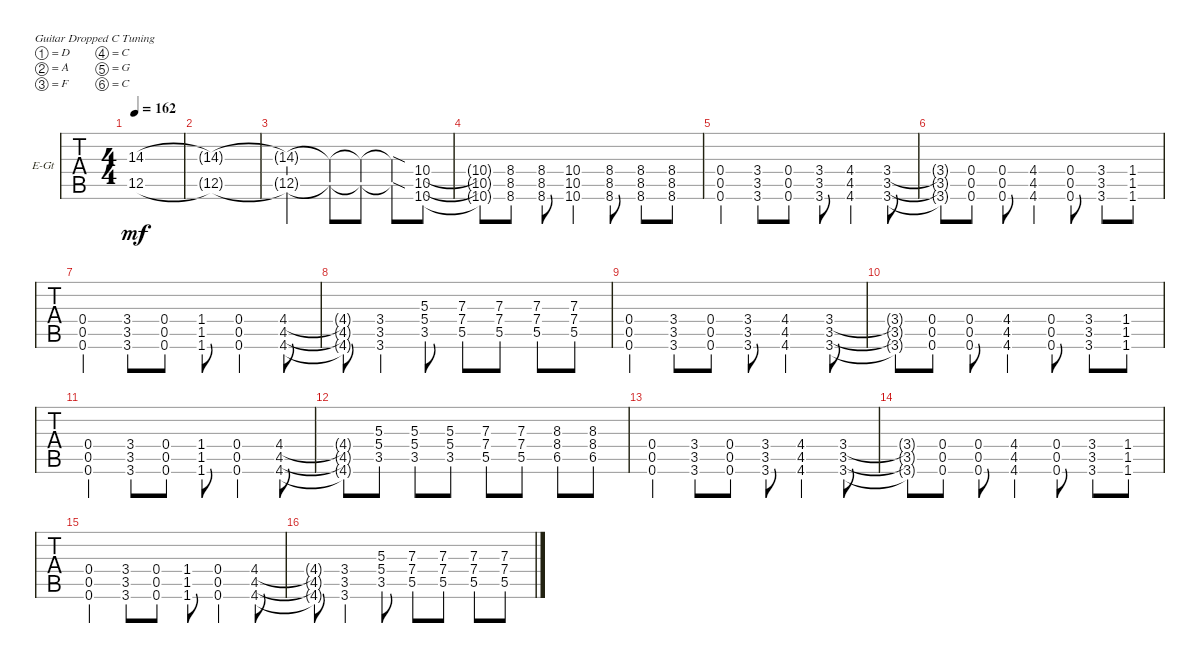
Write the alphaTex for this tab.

\bracketExtendMode groupsimilarinstruments
\firstSystemTrackNameOrientation horizontal
\otherSystemsTrackNameOrientation horizontal
\track ("Electric Guitar 2" "E-Gt") {instrument distortionguitar}
\staff {tabs}
\tuning (D4 A3 F3 C3 G2 C2)
\ts (4 4)
\tempo 162
\clef g2
\ks c
(12.5 14.3).1{dy mf} |
(14.3{t} 12.5{t}).1 |
(12.5{t} 14.3{t}).2 (12.5{t} 14.3{t}).8 (12.5{t} 14.3{t}).8 (12.5{sod t} 14.3{sod t}).8 (10.5 10.6 10.4).8 |
(10.4{t} 10.5{t} 10.6{t}).8 (8.6 8.5 8.4).8 (8.4 8.5 8.6).8 (10.6 10.5 10.4).4 (8.5 8.6 8.4).8 (8.5 8.6 8.4).8 (8.5 8.6 8.4).8 |
(0.6 0.5 0.4).4 (3.4 3.5 3.6).8 (0.6 0.5 0.4).8 (3.4 3.5 3.6).8 (4.6 4.5 4.4).4 (3.6 3.5 3.4).8 |
(3.6{t} 3.5{t} 3.4{t}).8 (0.6 0.5 0.4).8 (0.6 0.5 0.4).8 (4.4 4.5 4.6).4 (0.6 0.5 0.4).8 (3.4 3.5 3.6).8 (1.6 1.5 1.4).8 |
(0.6 0.5 0.4).4 (3.4 3.5 3.6).8 (0.6 0.5 0.4).8 (1.4 1.5 1.6).8 (0.6 0.5 0.4).4 (4.4 4.5 4.6).8 |
(4.6{t} 4.5{t} 4.4{t}).8 (3.4 3.5 3.6).4 (3.5 5.3 5.4).8 (7.3 5.5 7.4).8 (5.5 7.3 7.4).8 (7.3 5.5 7.4).8 (7.3 7.4 5.5).8 |
(0.6 0.5 0.4).4 (3.4 3.5 3.6).8 (0.6 0.5 0.4).8 (3.4 3.5 3.6).8 (4.6 4.5 4.4).4 (3.6 3.5 3.4).8 |
(3.6{t} 3.5{t} 3.4{t}).8 (0.6 0.5 0.4).8 (0.6 0.5 0.4).8 (4.4 4.5 4.6).4 (0.6 0.5 0.4).8 (3.4 3.5 3.6).8 (1.6 1.5 1.4).8 |
(0.6 0.5 0.4).4 (3.4 3.5 3.6).8 (0.6 0.5 0.4).8 (1.4 1.5 1.6).8 (0.6 0.5 0.4).4 (4.4 4.5 4.6).8 |
(4.6{t} 4.5{t} 4.4{t}).8 (3.5 5.3 5.4).8 (3.5 5.3 5.4).8 (3.5 5.3 5.4).8 (7.3 5.5 7.4).8 (5.5 7.3 7.4).8 (8.3 6.5 8.4).8 (8.3 6.5 8.4).8 |
(0.6 0.5 0.4).4 (3.4 3.5 3.6).8 (0.6 0.5 0.4).8 (3.4 3.5 3.6).8 (4.6 4.5 4.4).4 (3.6 3.5 3.4).8 |
(3.6{t} 3.5{t} 3.4{t}).8 (0.6 0.5 0.4).8 (0.6 0.5 0.4).8 (4.4 4.5 4.6).4 (0.6 0.5 0.4).8 (3.4 3.5 3.6).8 (1.6 1.5 1.4).8 |
(0.6 0.5 0.4).4 (3.4 3.5 3.6).8 (0.6 0.5 0.4).8 (1.4 1.5 1.6).8 (0.6 0.5 0.4).4 (4.4 4.5 4.6).8 |
(4.6{t} 4.5{t} 4.4{t}).8 (3.4 3.5 3.6).4 (3.5 5.3 5.4).8 (7.3 5.5 7.4).8 (5.5 7.3 7.4).8 (7.3 5.5 7.4).8 (7.3 7.4 5.5).8
